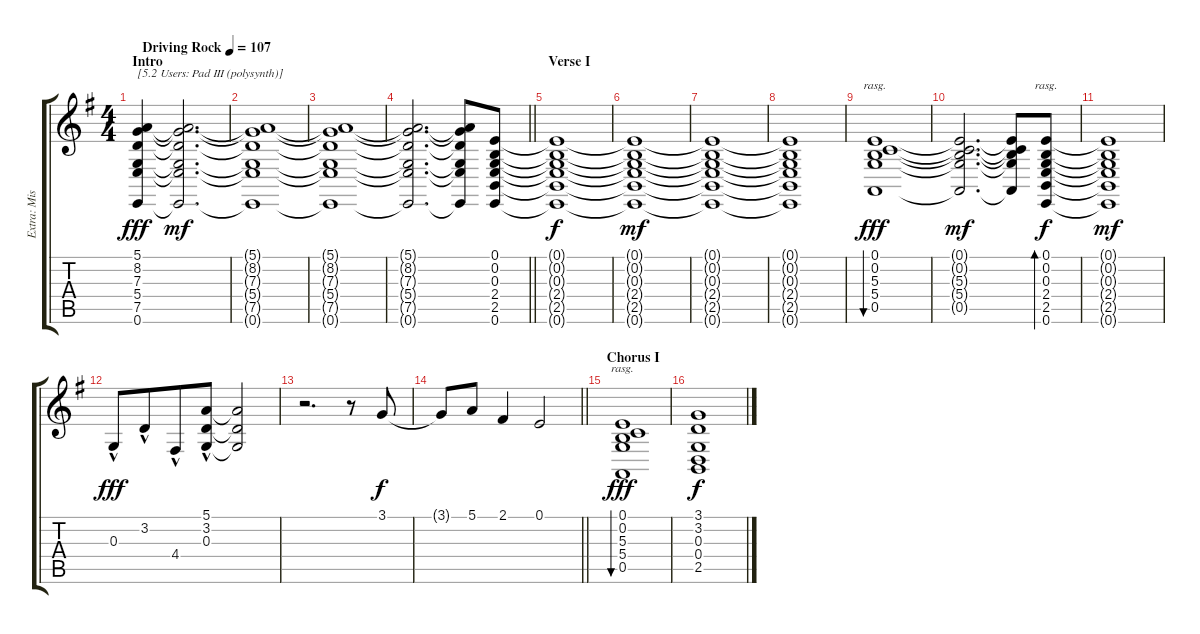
\track ("Extra: Misc" "Extra: Mis") {instrument pad3polysynth}
\staff {score tabs}
\tuning (E4 B3 G3 D3 A2 E2) {hide}
\ts (4 4)
\section ("" "Intro")
\tempo (107 "Driving Rock")
\clef g2
\ks g
(5.1 8.2 7.3 5.4 7.5 0.6).4{txt "[5.2 Users: Pad III (polysynth)]" dy fff volume 0 instrument pad3polysynth} (5.1{t} 8.2{t} 7.3{t} 5.4{t} 7.5{t} 0.6{t}).2{d dy mf volume 10} |
(5.1{t} 8.2{t} 7.3{t} 5.4{t} 7.5{t} 0.6{t}).1 |
(5.1{t} 8.2{t} 7.3{t} 5.4{t} 7.5{t} 0.6{t}).1 |
\barLineRight lightlight
(5.1{t} 8.2{t} 7.3{t} 5.4{t} 7.5{t} 0.6{t}).2{d} (5.1{t} 8.2{t} 7.3{t} 5.4{t} 7.5{t} 0.6{t}).8 (0.1 0.2 0.3 2.4 2.5 0.6).8 |
\section ("" "Verse I")
(0.1{t} 0.2{t} 0.3{t} 2.4{t} 2.5{t} 0.6{t}).1{dy f} |
(0.1{t} 0.2{t} 0.3{t} 2.4{t} 2.5{t} 0.6{t}).1{dy mf} |
(0.1{t} 0.2{t} 0.3{t} 2.4{t} 2.5{t} 0.6{t}).1 |
(0.1{t} 0.2{t} 0.3{t} 2.4{t} 2.5{t} 0.6{t}).1 |
(0.1 0.2 5.3 5.4 0.5).1{bu 120 rasg ii dy fff} |
(0.1{t} 0.2{t} 5.3{t} 5.4{t} 0.5{t}).2{d dy mf} (0.1{t} 0.2{t} 5.3{t} 5.4{t} 0.5{t}).8 (0.1 0.2 0.3 2.4 2.5 0.6).8{bd 480 rasg ii dy f} |
(0.1{t} 0.2{t} 0.3{t} 2.4{t} 2.5{t} 0.6{t}).1{dy mf} |
0.3{hac}.8{dy fff instrument musicbox} 3.2{hac}.8{beam merge} 4.4{hac}.8 (5.1{hac} 3.2{hac} 0.3{hac}).8 (5.1{t} 3.2{t} 0.3{t}).2 |
r.2{d instrument choiraahs} r.8 3.1.8{dy f} |
\barLineRight lightlight
3.1{t}.8 5.1.8 2.1.4 0.1.2 |
\section ("" "Chorus I")
(0.1 0.2 5.3 5.4 0.5).1{bu 120 rasg ii dy fff volume 10 instrument pad3polysynth} |
(3.1 3.2 0.3 0.4 2.5).1{dy f}
